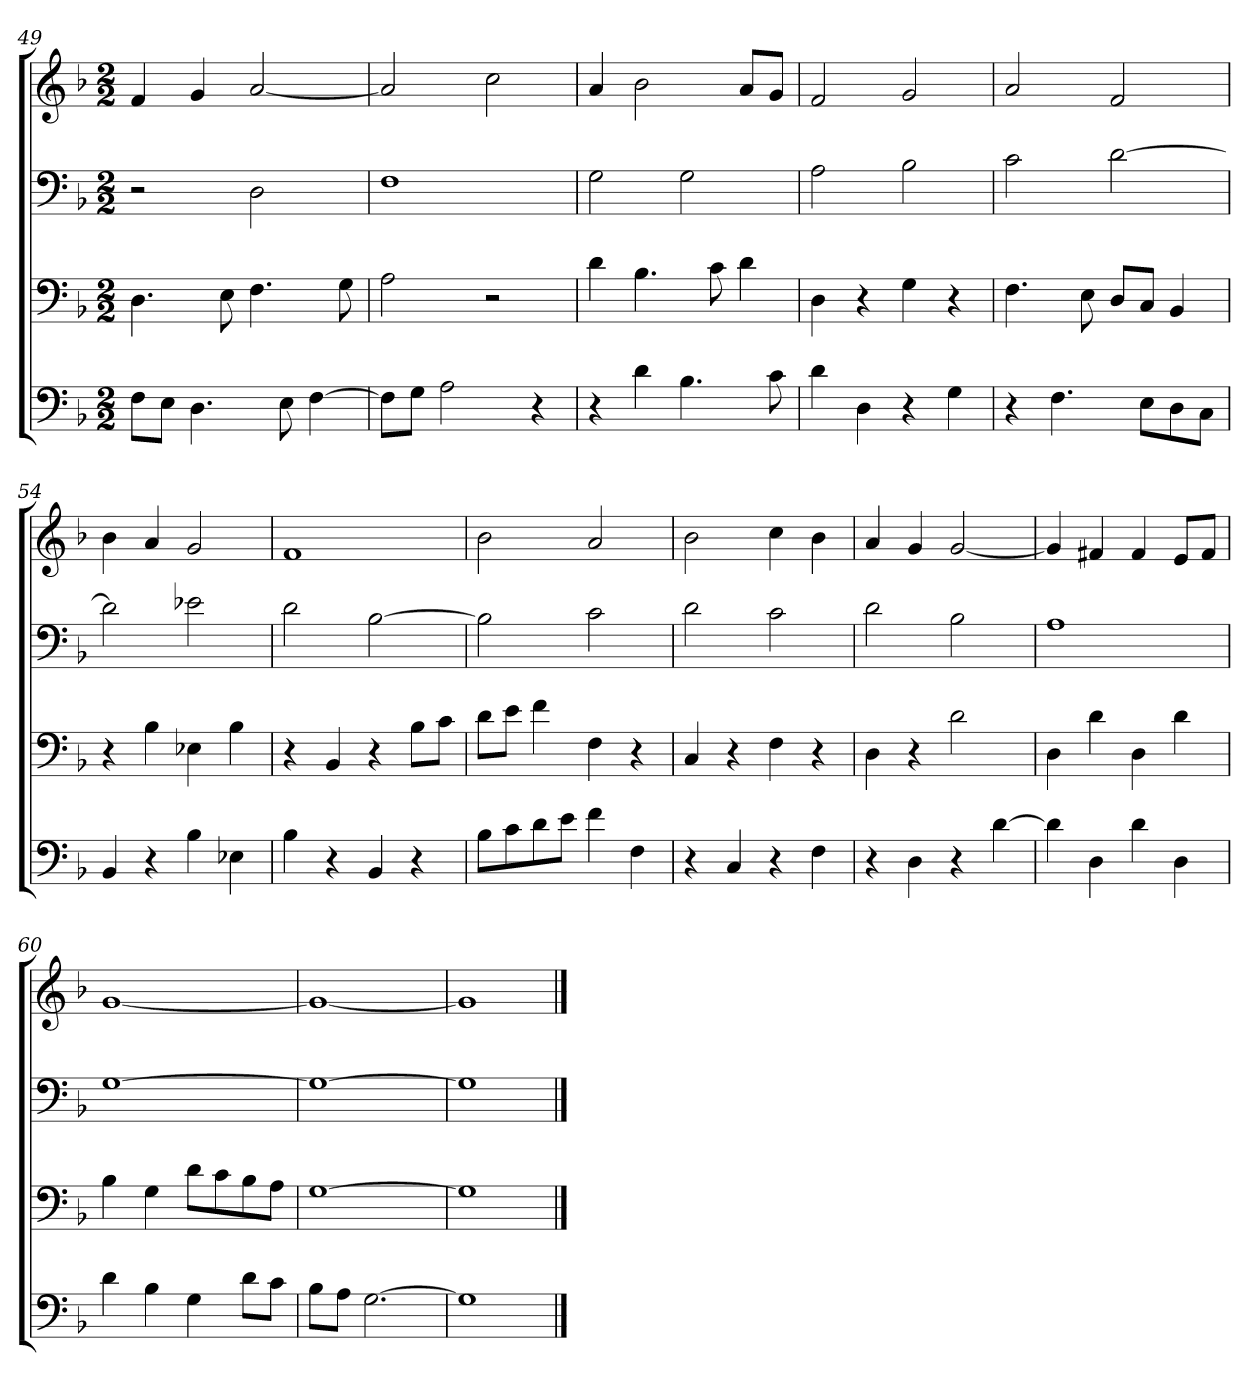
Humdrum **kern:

**kern	**kern	**kern	**kern
*part4	*part3	*part2	*part1
*staff4	*staff3	*staff2	*staff1
*k[b-]	*k[b-]	*k[b-]	*k[b-]
*M2/2	*M2/2	*M2/2	*M2/2
=49	=49	=49	=49
8FL	4.D	2r	4f
8EJ	.	.	.
4.D	.	.	4g
.	8E	.	.
.	4.F	2D	[2a
8E	.	.	.
[4F	.	.	.
.	8G	.	.
=50	=50	=50	=50
8FL]	2A	1F	2a]
8GJ	.	.	.
2A	.	.	.
.	2r	.	2cc
4r	.	.	.
=51	=51	=51	=51
4r	4d	2G	4a
4d	4.B-	.	2b-
4.B-	.	2G	.
.	8c	.	.
.	4d	.	8aL
8c	.	.	8gJ
=52	=52	=52	=52
4d	4D	2A	2f
4D	4r	.	.
4r	4G	2B-	2g
4G	4r	.	.
=53	=53	=53	=53
4r	4.F	2c	2a
4.F	.	.	.
.	8E	.	.
.	8DL	[2d	2f
8EL	8CJ	.	.
8D	4BB-	.	.
8CJ	.	.	.
=54	=54	=54	=54
4BB-	4r	2d]	4b-
4r	4B-	.	4a
4B-	4E-X	2e-X	2g
4E-X	4B-	.	.
=55	=55	=55	=55
4B-	4r	2d	1f
4r	4BB-	.	.
4BB-	4r	[2B-	.
4r	8B-L	.	.
.	8cJ	.	.
=56	=56	=56	=56
8B-L	8dL	2B-]	2b-
8c	8eJ	.	.
8d	4f	.	.
8eJ	.	.	.
4f	4F	2c	2a
4F	4r	.	.
=57	=57	=57	=57
4r	4C	2d	2b-
4C	4r	.	.
4r	4F	2c	4cc
4F	4r	.	4b-
=58	=58	=58	=58
4r	4D	2d	4a
4D	4r	.	4g
4r	2d	2B-	[2g
[4d	.	.	.
=59	=59	=59	=59
4d]	4D	1A	4g]
4D	4d	.	4f#X
4d	4D	.	4f#
4D	4d	.	8eL
.	.	.	8f#J
=60	=60	=60	=60
4d	4B-	[1G	[1g
4B-	4G	.	.
4G	8dL	.	.
.	8c	.	.
8dL	8B-	.	.
8cJ	8AJ	.	.
=61	=61	=61	=61
8B-L	[1G	1G_	1g_
8AJ	.	.	.
[2.G	.	.	.
=62	=62	=62	=62
1G]	1G]	1G]	1g]
==	==	==	==
*-	*-	*-	*-
